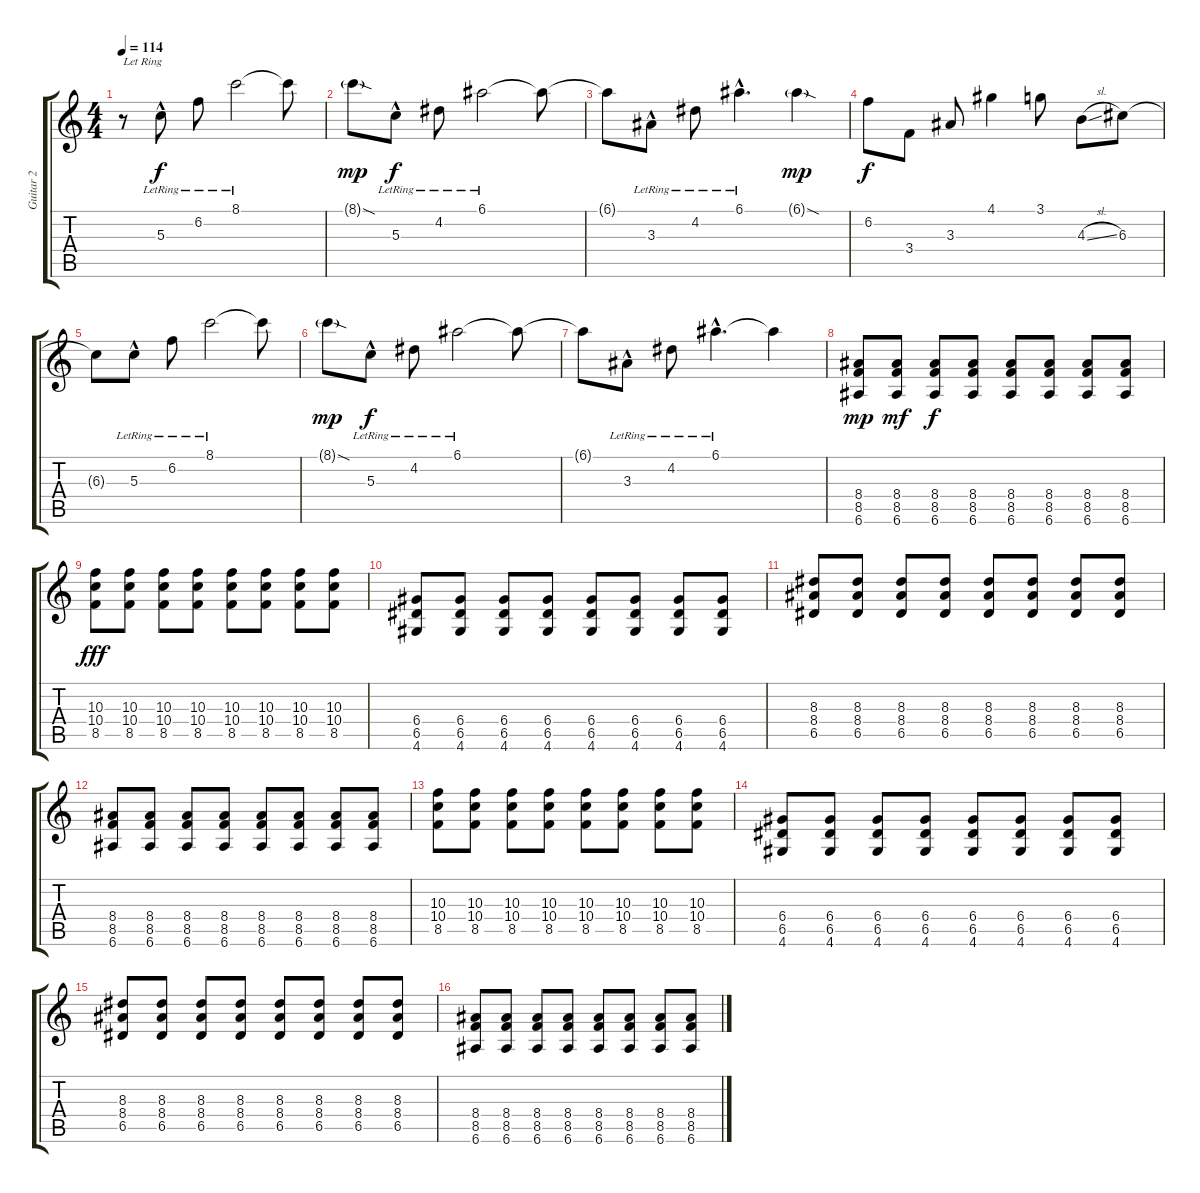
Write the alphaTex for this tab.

\track ("Guitar 2" "Guitar 2") {instrument distortionguitar}
\staff {score tabs}
\tuning (E4 B3 G3 D3 A2 E2) {hide}
\ts (4 4)
\tempo 114
\clef g2
\ks c
r.8{txt "Let Ring" dy f volume 16} 5.3{hac lr}.8 6.2{lr}.8 8.1{lr}.2 8.1{t}.8 |
8.1{sod g}.8{dy mp} 5.3{hac lr}.8{dy f} 4.2{lr}.8 6.1{lr}.2 6.1{t}.8 |
6.1{t}.8 3.3{hac lr}.8 4.2{lr}.8 6.1{hac lr}.4{d} 6.1{sod g}.4{dy mp} |
6.2.8{dy f} 3.4.8 3.3.8 4.1.4 3.1.8 4.3{sl}.8 6.3.8 |
6.3{t}.8 5.3{hac lr}.8 6.2{lr}.8 8.1{lr}.2 8.1{t}.8 |
8.1{sod g}.8{dy mp} 5.3{hac lr}.8{dy f} 4.2{lr}.8 6.1{lr}.2 6.1{t}.8 |
6.1{t}.8 3.3{hac lr}.8 4.2{lr}.8 6.1{hac lr}.4{d} 6.1{t}.4 |
(8.4 8.5 6.6).8{dy mp} (8.4 8.5 6.6).8{dy mf} (8.4 8.5 6.6).8{dy f} (8.4 8.5 6.6).8 (8.4 8.5 6.6).8 (8.4 8.5 6.6).8 (8.4 8.5 6.6).8 (8.4 8.5 6.6).8 |
(10.3 10.4 8.5).8{dy fff} (10.3 10.4 8.5).8 (10.3 10.4 8.5).8 (10.3 10.4 8.5).8 (10.3 10.4 8.5).8 (10.3 10.4 8.5).8 (10.3 10.4 8.5).8 (10.3 10.4 8.5).8 |
(6.4 6.5 4.6).8 (6.4 6.5 4.6).8 (6.4 6.5 4.6).8 (6.4 6.5 4.6).8 (6.4 6.5 4.6).8 (6.4 6.5 4.6).8 (6.4 6.5 4.6).8 (6.4 6.5 4.6).8 |
(8.3 8.4 6.5).8 (8.3 8.4 6.5).8 (8.3 8.4 6.5).8 (8.3 8.4 6.5).8 (8.3 8.4 6.5).8 (8.3 8.4 6.5).8 (8.3 8.4 6.5).8 (8.3 8.4 6.5).8 |
(8.4 8.5 6.6).8 (8.4 8.5 6.6).8 (8.4 8.5 6.6).8 (8.4 8.5 6.6).8 (8.4 8.5 6.6).8 (8.4 8.5 6.6).8 (8.4 8.5 6.6).8 (8.4 8.5 6.6).8 |
(10.3 10.4 8.5).8 (10.3 10.4 8.5).8 (10.3 10.4 8.5).8 (10.3 10.4 8.5).8 (10.3 10.4 8.5).8 (10.3 10.4 8.5).8 (10.3 10.4 8.5).8 (10.3 10.4 8.5).8 |
(6.4 6.5 4.6).8 (6.4 6.5 4.6).8 (6.4 6.5 4.6).8 (6.4 6.5 4.6).8 (6.4 6.5 4.6).8 (6.4 6.5 4.6).8 (6.4 6.5 4.6).8 (6.4 6.5 4.6).8 |
(8.3 8.4 6.5).8 (8.3 8.4 6.5).8 (8.3 8.4 6.5).8 (8.3 8.4 6.5).8 (8.3 8.4 6.5).8 (8.3 8.4 6.5).8 (8.3 8.4 6.5).8 (8.3 8.4 6.5).8 |
(8.4 8.5 6.6).8 (8.4 8.5 6.6).8 (8.4 8.5 6.6).8 (8.4 8.5 6.6).8 (8.4 8.5 6.6).8 (8.4 8.5 6.6).8 (8.4 8.5 6.6).8 (8.4 8.5 6.6).8
